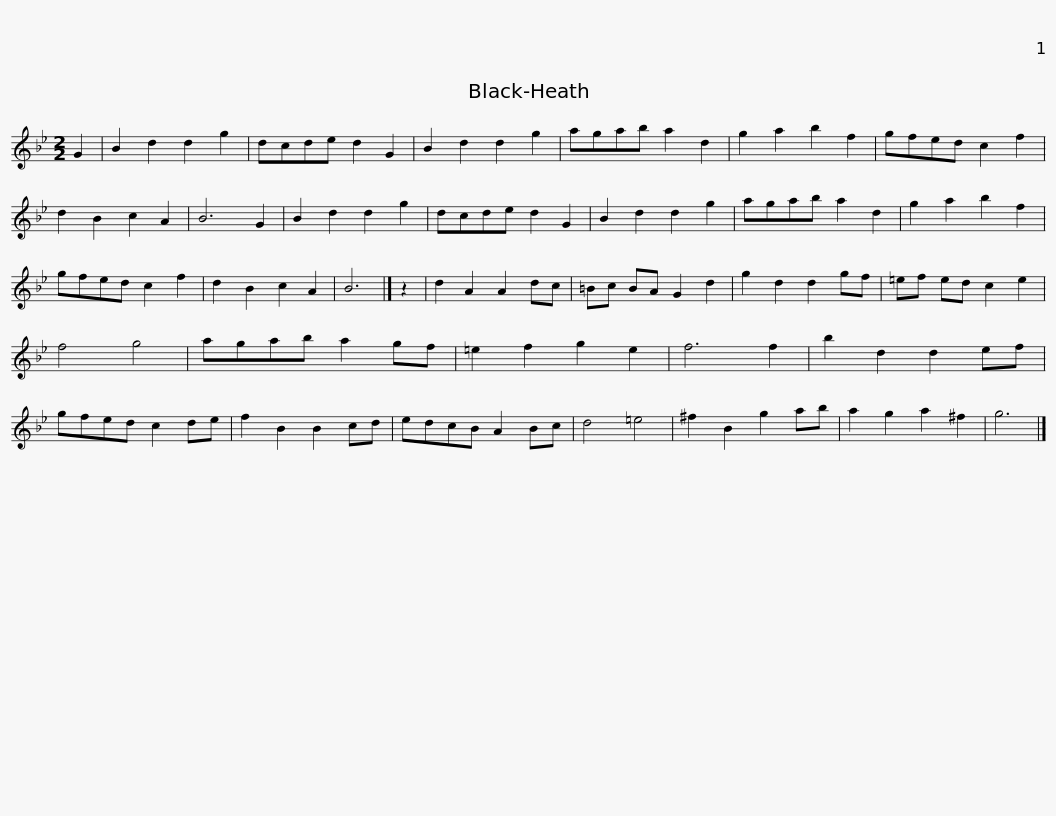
X:1
L:1/8
M:2/2
I:linebreak $
K:Gmin
V:1 treble
V:1
 G2 | B2 d2 d2 g2 | dcde d2 G2 | B2 d2 d2 g2 | agab a2 d2 | %5
 g2 a2 b2 f2 | gfed c2 f2 | d2 B2 c2 A2 | B6 G2 |$ B2 d2 d2 g2 | %10
 dcde d2 G2 | B2 d2 d2 g2 | agab a2 d2 | g2 a2 b2 f2 | gfed c2 f2 | %15
 d2 B2 c2 A2 | B6 |] z2 |$ d2 A2 A2 dc | =Bc BA G2 d2 | %20
 g2 d2 d2 gf | =ef ed c2 e2 | f4 g4 | agab a2 gf | =e2 f2 g2 e2 | %25
 f6 f2 |$ b2 d2 d2 ef | gfed c2 de | f2 B2 B2 cd | edcB A2 Bc | %30
 d4 =e4 | ^f2 B2 g2 ab | a2 g2 a2 ^f2 | g6 |] %34
